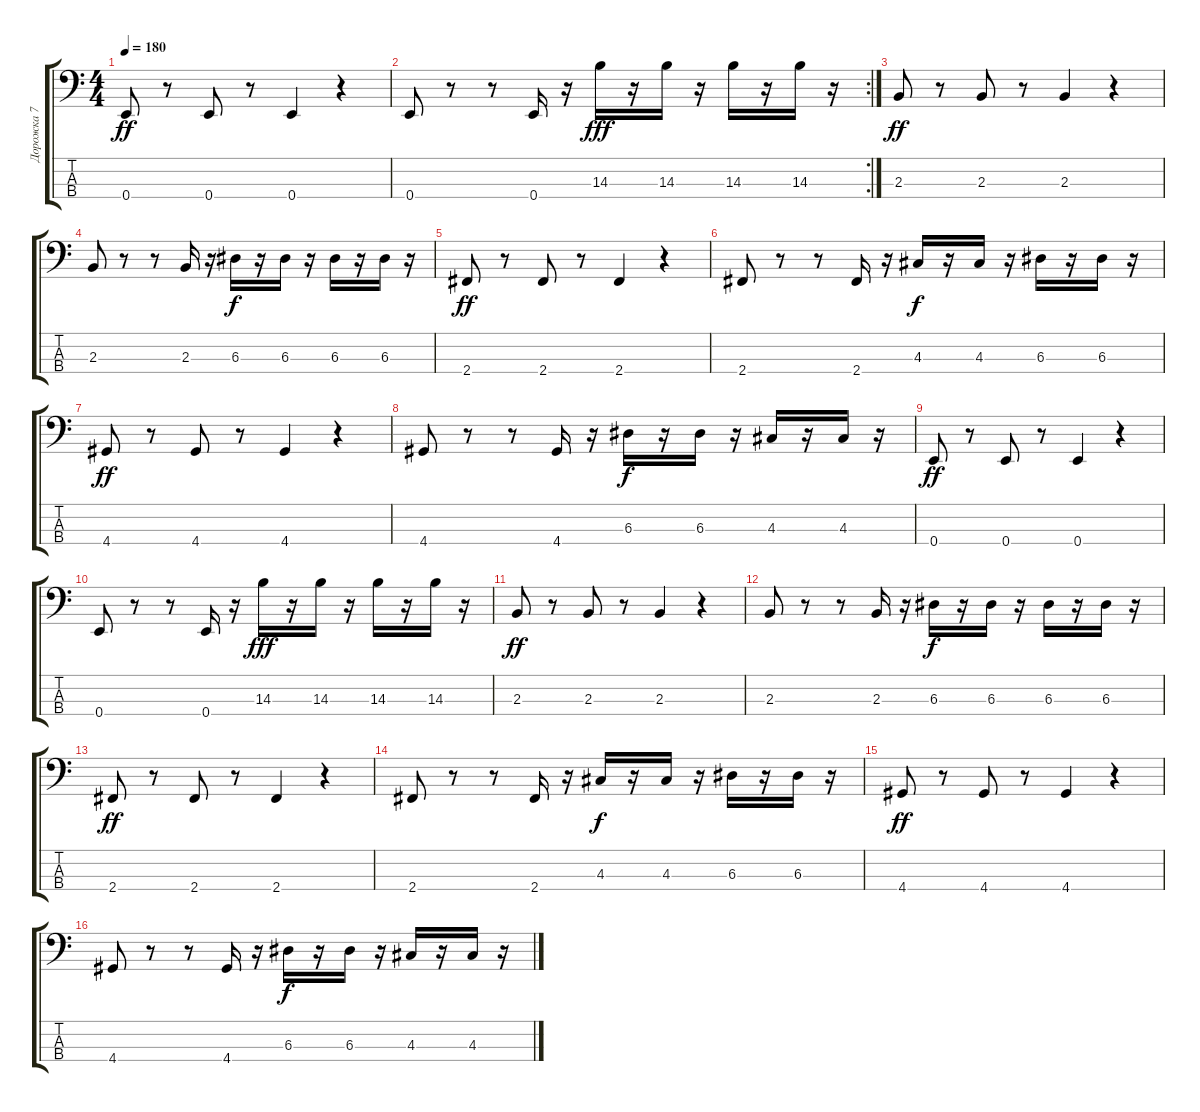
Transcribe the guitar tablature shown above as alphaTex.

\track ("Дорожка 7" "Дорожка 7") {instrument fretlessbass}
\staff {score tabs}
\tuning (G2 D2 A1 E1) {hide}
\ts (4 4)
\tempo 180
\clef f4
\ks c
0.4.8{dy ff} r.8 0.4.8 r.8 0.4.4 r.4 |
\rc 2
0.4.8 r.8 r.8 0.4.16 r.16 14.3.16{dy fff} r.16 14.3.16 r.16 14.3.16 r.16 14.3.16 r.16 |
2.3.8{dy ff} r.8 2.3.8 r.8 2.3.4 r.4 |
2.3.8 r.8 r.8 2.3.16 r.16 6.3.16{dy f} r.16 6.3.16 r.16 6.3.16 r.16 6.3.16 r.16 |
2.4.8{dy ff} r.8 2.4.8 r.8 2.4.4 r.4 |
2.4.8 r.8 r.8 2.4.16 r.16 4.3.16{dy f} r.16 4.3.16 r.16 6.3.16 r.16 6.3.16 r.16 |
4.4.8{dy ff} r.8 4.4.8 r.8 4.4.4 r.4 |
4.4.8 r.8 r.8 4.4.16 r.16 6.3.16{dy f} r.16 6.3.16 r.16 4.3.16 r.16 4.3.16 r.16 |
0.4.8{dy ff} r.8 0.4.8 r.8 0.4.4 r.4 |
0.4.8 r.8 r.8 0.4.16 r.16 14.3.16{dy fff} r.16 14.3.16 r.16 14.3.16 r.16 14.3.16 r.16 |
2.3.8{dy ff} r.8 2.3.8 r.8 2.3.4 r.4 |
2.3.8 r.8 r.8 2.3.16 r.16 6.3.16{dy f} r.16 6.3.16 r.16 6.3.16 r.16 6.3.16 r.16 |
2.4.8{dy ff} r.8 2.4.8 r.8 2.4.4 r.4 |
2.4.8 r.8 r.8 2.4.16 r.16 4.3.16{dy f} r.16 4.3.16 r.16 6.3.16 r.16 6.3.16 r.16 |
4.4.8{dy ff} r.8 4.4.8 r.8 4.4.4 r.4 |
4.4.8 r.8 r.8 4.4.16 r.16 6.3.16{dy f} r.16 6.3.16 r.16 4.3.16 r.16 4.3.16 r.16
